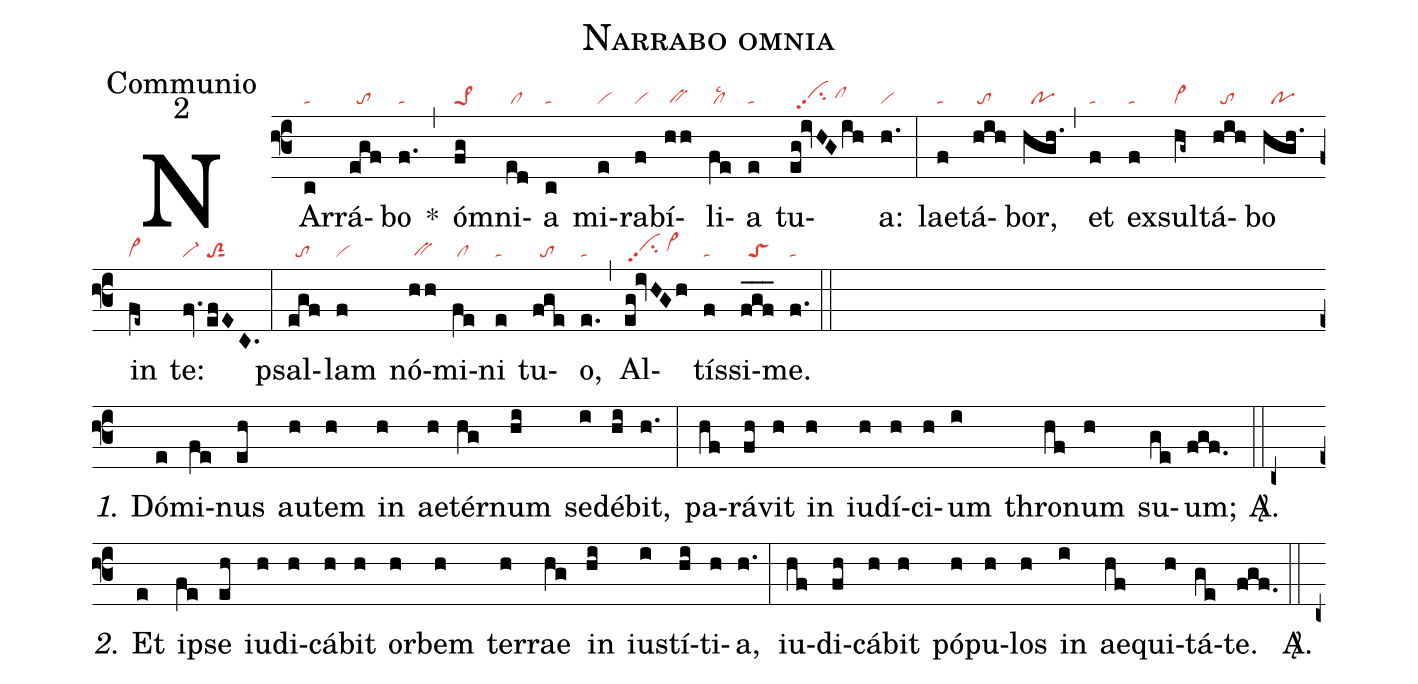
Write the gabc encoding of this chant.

name:Narrabo omnia;
office-part:Communio;
mode:2;
nabc-lines:1;
%%
(f3) NAr(c|ta)rá(egf|//to)bo(f.|ta) *(,)
ó(fg|pe>1)mni(ed|/cl)a(c|ta) mi(e|vi)ra(f|vi)bí(hh|/bv)li(fe|/cllsc2)a(e|ta) tu(eg!ivHGih|//vihhpp2su2/clhh)a:(h.|vi) (:)
lae(f|ta)tá(hih|/to)bor,(hgh.|//po) (,)
et(f|ta) ex(f|ta)sul(hg~|cl~)tá(hih|//to)bo(hgh.|//po) in(fe~|cl~) te:(fv.efEC.|vi-//toS2sut1) (:)
psal(egf|//to)lam(f|vi) nó(hh|/bv)mi(fe|/cl)ni(e|ta) tu(fge|//to)o,(e.|ta) (,)
Al(eg!ivHGh|/vihhpp2su2/vi>hh)tís(f|ta)si(fgf___|//toS)me.(f.|ta) (::Z)

<i>1.</i> Dó(e)mi(fe)nus(eh) au(h)tem(h) in(h) ae(h)tér(hg)num(hi) se(i)dé(hi)bit,(h.) (:)
pa(hf)rá(fh)vit(h) in(h) iu(h)dí(h)ci(h)um(i) thro(hf)num(h) su(ge)um;(fgf.) <sp>A/</sp>.(::c+Z)

<i>2.</i> Et(e) ip(fe)se(eh) iu(h)di(h)cá(h)bit(h) or(h)bem(h) ter(h)rae(hg) in(hi) ius(i)tí(hi)ti(h)a,(h.) (:) iu(hf)di(fh)cá(h)bit(h) pó(h)pu(h)los(h) in(i) ae(hf)qui(h)tá(ge)te.(fgf.) <sp>A/</sp>.(::c+)
